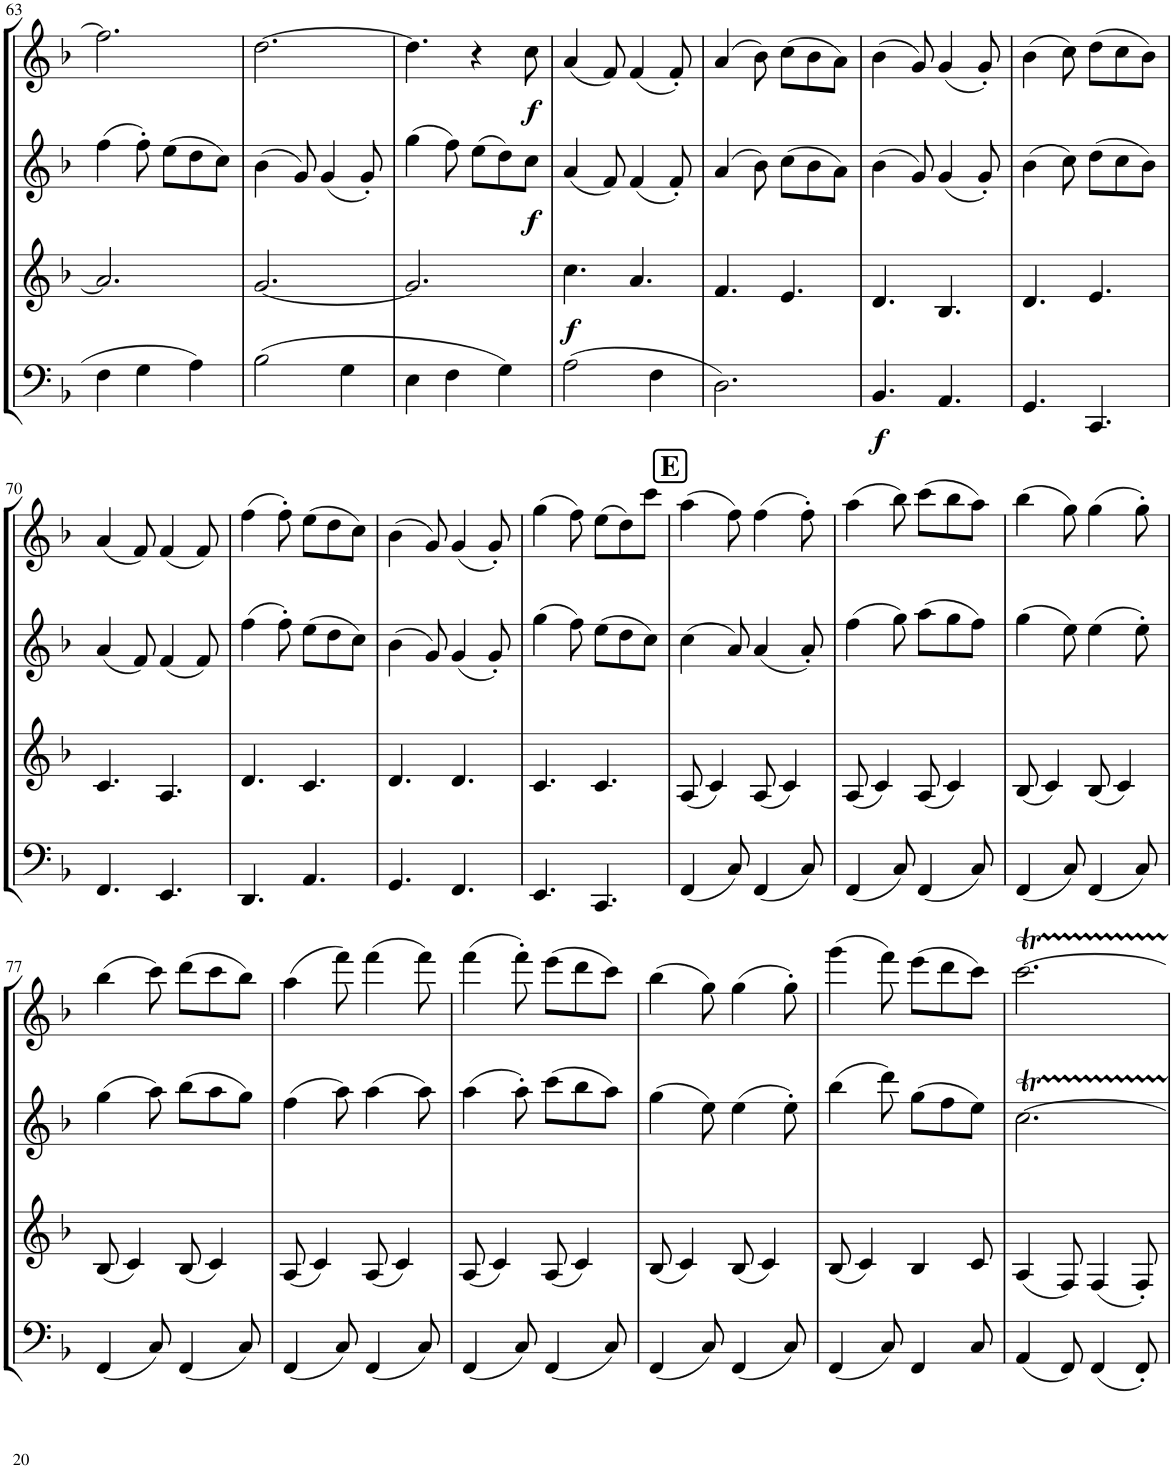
**kern	**dynam	**kern	**dynam	**kern	**dynam	**kern	**dynam
*part4	*part4	*part3	*part3	*part2	*part2	*part1	*part1
*staff4	*staff4	*staff3	*staff3	*staff2	*staff2	*staff1	*staff1
*I"Bassoon	*	*I"Bb Clarinet	*	*I"Oboe	*	*I"Flute	*
*I'Bsn	*	*I'Cl	*	*I'Ob	*	*I'Fl	*
!!LO:PB:g=z
*clefF4	*	*clefG2	*	*clefG2	*	*clefG2	*
*	*	*ITrd1c2	*	*	*	*	*
*k[b-]	*	*k[b-]	*	*k[b-]	*	*k[b-]	*
*M6/8	*	*M6/8	*	*M6/8	*	*M6/8	*
=63	=63	=63	=63	=63	=63	=63	=63
4F\	.	2.a/]	.	(4ff\	.	2.ff\]	.
4G\	.	.	.	8ff'\)	.	.	.
.	.	.	.	(8ee\L	.	.	.
4A\	.	.	.	8dd\	.	.	.
.	.	.	.	8cc\J)	.	.	.
=64	=64	=64	=64	=64	=64	=64	=64
(2B-\	.	[2.g/	.	(4b-\	.	[2.dd\	.
.	.	.	.	8g/)	.	.	.
.	.	.	.	(4g/	.	.	.
4G\	.	.	.	.	.	.	.
.	.	.	.	8g'/)	.	.	.
=65	=65	=65	=65	=65	=65	=65	=65
4E\	.	2.g/]	.	(4gg\	.	4.dd\]	.
4F\	.	.	.	8ff\)	.	.	.
.	.	.	.	(8ee\L	.	4r	.
4G\)	.	.	.	8dd\)	.	.	.
!	!	!	!	!	!LO:DY:b	!	!LO:DY:b
.	.	.	.	8cc\J	f	8cc\	f
=66	=66	=66	=66	=66	=66	=66	=66
!	!	!	!LO:DY:b	!	!	!	!
(2A\	.	4.cc\	f	(4a/	.	(4a/	.
.	.	.	.	8f/)	.	8f/)	.
.	.	4.a/	.	(4f/	.	(4f/	.
4F\	.	.	.	.	.	.	.
.	.	.	.	8f'/)	.	8f'/)	.
=67	=67	=67	=67	=67	=67	=67	=67
2.D\)	.	4.f/	.	(4a/	.	(4a/	.
.	.	.	.	8b-\)	.	8b-\)	.
.	.	4.e/	.	(8cc\L	.	(8cc\L	.
.	.	.	.	8b-\	.	8b-\	.
.	.	.	.	8a\J)	.	8a\J)	.
=68	=68	=68	=68	=68	=68	=68	=68
!	!LO:DY:b	!	!	!	!	!	!
4.BB-/	f	4.d/	.	(4b-\	.	(4b-\	.
.	.	.	.	8g/)	.	8g/)	.
4.AA/	.	4.B-/	.	(4g/	.	(4g/	.
.	.	.	.	8g'/)	.	8g'/)	.
=69	=69	=69	=69	=69	=69	=69	=69
4.GG/	.	4.d/	.	(4b-\	.	(4b-\	.
.	.	.	.	8cc\)	.	8cc\)	.
4.CC/	.	4.e/	.	(8dd\L	.	(8dd\L	.
.	.	.	.	8cc\	.	8cc\	.
.	.	.	.	8b-\J)	.	8b-\J)	.
!!LO:LB:g=z
=70	=70	=70	=70	=70	=70	=70	=70
4.FF/	.	4.c/	.	(4a/	.	(4a/	.
.	.	.	.	8f/)	.	8f/)	.
4.EE/	.	4.A/	.	(4f/	.	(4f/	.
.	.	.	.	8f/)	.	8f/)	.
=71	=71	=71	=71	=71	=71	=71	=71
4.DD/	.	4.d/	.	(4ff\	.	(4ff\	.
.	.	.	.	8ff'\)	.	8ff'\)	.
4.AA/	.	4.c/	.	(8ee\L	.	(8ee\L	.
.	.	.	.	8dd\	.	8dd\	.
.	.	.	.	8cc\J)	.	8cc\J)	.
=72	=72	=72	=72	=72	=72	=72	=72
4.GG/	.	4.d/	.	(4b-\	.	(4b-\	.
.	.	.	.	8g/)	.	8g/)	.
4.FF/	.	4.d/	.	(4g/	.	(4g/	.
.	.	.	.	8g'/)	.	8g'/)	.
=73	=73	=73	=73	=73	=73	=73	=73
4.EE/	.	4.c/	.	(4gg\	.	(4gg\	.
.	.	.	.	8ff\)	.	8ff\)	.
4.CC/	.	4.c/	.	(8ee\L	.	(8ee\L	.
.	.	.	.	8dd\	.	8dd\)	.
.	.	.	.	8cc\J)	.	8ccc\J	.
!!LO:REH:place=s1:a:B:cj:fs=14:t=E
=74	=74	=74	=74	=74	=74	=74	=74
(4FF/	.	(8A/	.	(4cc\	.	(4aa\	.
.	.	4c/)	.	.	.	.	.
8C/)	.	.	.	8a/)	.	8ff\)	.
(4FF/	.	(8A/	.	(4a/	.	(4ff\	.
.	.	4c/)	.	.	.	.	.
8C/)	.	.	.	8a'/)	.	8ff'\)	.
=75	=75	=75	=75	=75	=75	=75	=75
(4FF/	.	(8A/	.	(4ff\	.	(4aa\	.
.	.	4c/)	.	.	.	.	.
8C/)	.	.	.	8gg\)	.	8bb-\)	.
(4FF/	.	(8A/	.	(8aa\L	.	(8ccc\L	.
.	.	4c/)	.	8gg\	.	8bb-\	.
8C/)	.	.	.	8ff\J)	.	8aa\J)	.
=76	=76	=76	=76	=76	=76	=76	=76
(4FF/	.	(8B-/	.	(4gg\	.	(4bb-\	.
.	.	4c/)	.	.	.	.	.
8C/)	.	.	.	8ee\)	.	8gg\)	.
(4FF/	.	(8B-/	.	(4ee\	.	(4gg\	.
.	.	4c/)	.	.	.	.	.
8C/)	.	.	.	8ee'\)	.	8gg'\)	.
!!LO:LB:g=z
=77	=77	=77	=77	=77	=77	=77	=77
(4FF/	.	(8B-/	.	(4gg\	.	(4bb-\	.
.	.	4c/)	.	.	.	.	.
8C/)	.	.	.	8aa\)	.	8ccc\)	.
(4FF/	.	(8B-/	.	(8bb-\L	.	(8ddd\L	.
.	.	4c/)	.	8aa\	.	8ccc\	.
8C/)	.	.	.	8gg\J)	.	8bb-\J)	.
=78	=78	=78	=78	=78	=78	=78	=78
(4FF/	.	(8A/	.	(4ff\	.	(4aa\	.
.	.	4c/)	.	.	.	.	.
8C/)	.	.	.	8aa\)	.	8fff\)	.
(4FF/	.	(8A/	.	(4aa\	.	(4fff\	.
.	.	4c/)	.	.	.	.	.
8C/)	.	.	.	8aa\)	.	8fff\)	.
=79	=79	=79	=79	=79	=79	=79	=79
(4FF/	.	(8A/	.	(4aa\	.	(4fff\	.
.	.	4c/)	.	.	.	.	.
8C/)	.	.	.	8aa'\)	.	8fff'\)	.
(4FF/	.	(8A/	.	(8ccc\L	.	(8eee\L	.
.	.	4c/)	.	8bb-\	.	8ddd\	.
8C/)	.	.	.	8aa\J)	.	8ccc\J)	.
=80	=80	=80	=80	=80	=80	=80	=80
(4FF/	.	(8B-/	.	(4gg\	.	(4bb-\	.
.	.	4c/)	.	.	.	.	.
8C/)	.	.	.	8ee\)	.	8gg\)	.
(4FF/	.	(8B-/	.	(4ee\	.	(4gg\	.
.	.	4c/)	.	.	.	.	.
8C/)	.	.	.	8ee'\)	.	8gg'\)	.
=81	=81	=81	=81	=81	=81	=81	=81
(4FF/	.	(8B-/	.	(4bb-\	.	(4ggg\	.
.	.	4c/)	.	.	.	.	.
8C/)	.	.	.	8ddd\)	.	8fff\)	.
4FF/	.	4B-/	.	(8gg\L	.	(8eee\L	.
.	.	.	.	8ff\	.	8ddd\	.
8C/	.	8c/	.	8ee\J)	.	8ccc\J)	.
=82	=82	=82	=82	=82	=82	=82	=82
(4AA/	.	(4A/	.	[2.ccT\	.	[2.cccT\	.
8FF/)	.	8F/)	.	.	.	.	.
(4FF/	.	(4F/	.	.	.	.	.
8FF'/)	.	8F'/)	.	.	.	.	.
=	=	=	=	=	=	=	=
*-	*-	*-	*-	*-	*-	*-	*-
